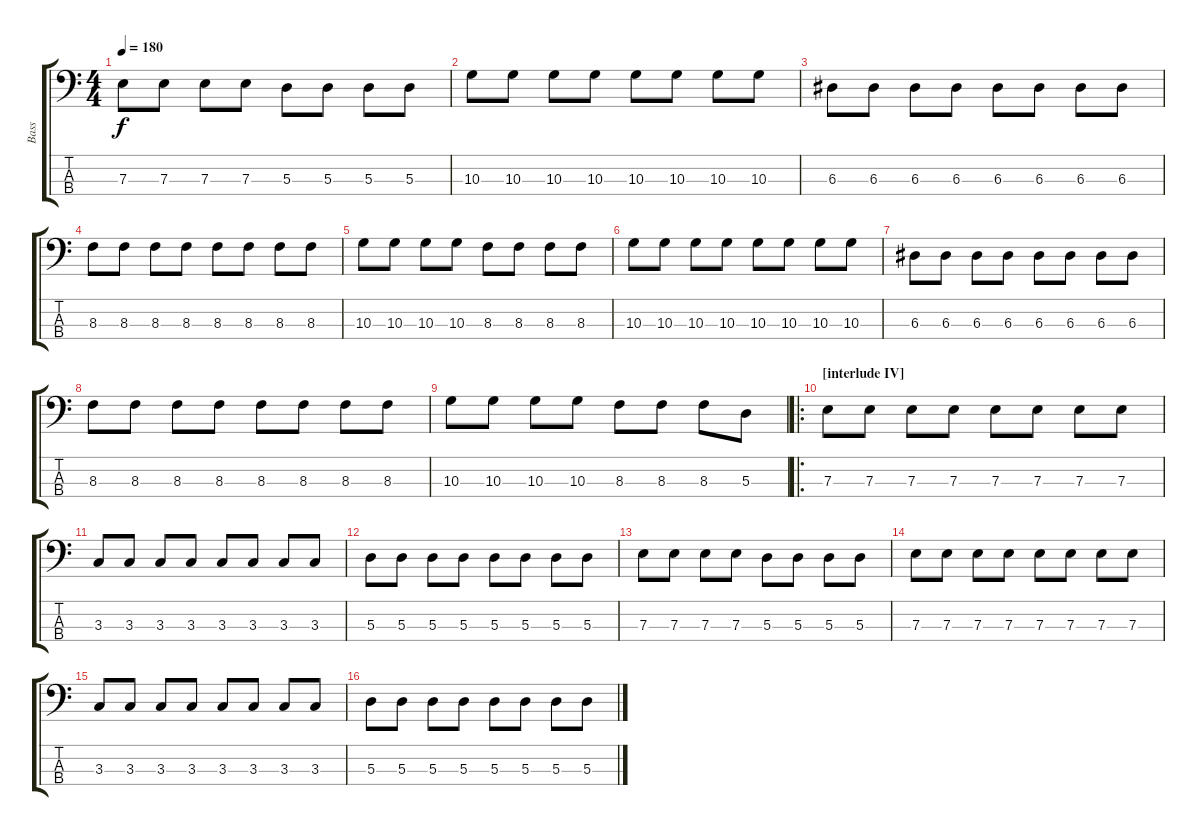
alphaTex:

\track ("Bass" "Bass") {instrument electricbassfinger}
\staff {score tabs}
\tuning (G2 D2 A1 E1) {hide}
\ts (4 4)
\tempo 180
\clef f4
\ks c
7.3.8{dy f} 7.3.8 7.3.8 7.3.8 5.3.8 5.3.8 5.3.8 5.3.8 |
10.3.8 10.3.8 10.3.8 10.3.8 10.3.8 10.3.8 10.3.8 10.3.8 |
6.3.8 6.3.8 6.3.8 6.3.8 6.3.8 6.3.8 6.3.8 6.3.8 |
8.3.8 8.3.8 8.3.8 8.3.8 8.3.8 8.3.8 8.3.8 8.3.8 |
10.3.8 10.3.8 10.3.8 10.3.8 8.3.8 8.3.8 8.3.8 8.3.8 |
10.3.8 10.3.8 10.3.8 10.3.8 10.3.8 10.3.8 10.3.8 10.3.8 |
6.3.8 6.3.8 6.3.8 6.3.8 6.3.8 6.3.8 6.3.8 6.3.8 |
8.3.8 8.3.8 8.3.8 8.3.8 8.3.8 8.3.8 8.3.8 8.3.8 |
10.3.8 10.3.8 10.3.8 10.3.8 8.3.8 8.3.8 8.3.8 5.3.8 |
\ro
\section ("" "[interlude IV]")
7.3.8 7.3.8 7.3.8 7.3.8 7.3.8 7.3.8 7.3.8 7.3.8 |
3.3.8 3.3.8 3.3.8 3.3.8 3.3.8 3.3.8 3.3.8 3.3.8 |
5.3.8 5.3.8 5.3.8 5.3.8 5.3.8 5.3.8 5.3.8 5.3.8 |
7.3.8 7.3.8 7.3.8 7.3.8 5.3.8 5.3.8 5.3.8 5.3.8 |
7.3.8 7.3.8 7.3.8 7.3.8 7.3.8 7.3.8 7.3.8 7.3.8 |
3.3.8 3.3.8 3.3.8 3.3.8 3.3.8 3.3.8 3.3.8 3.3.8 |
5.3.8 5.3.8 5.3.8 5.3.8 5.3.8 5.3.8 5.3.8 5.3.8
